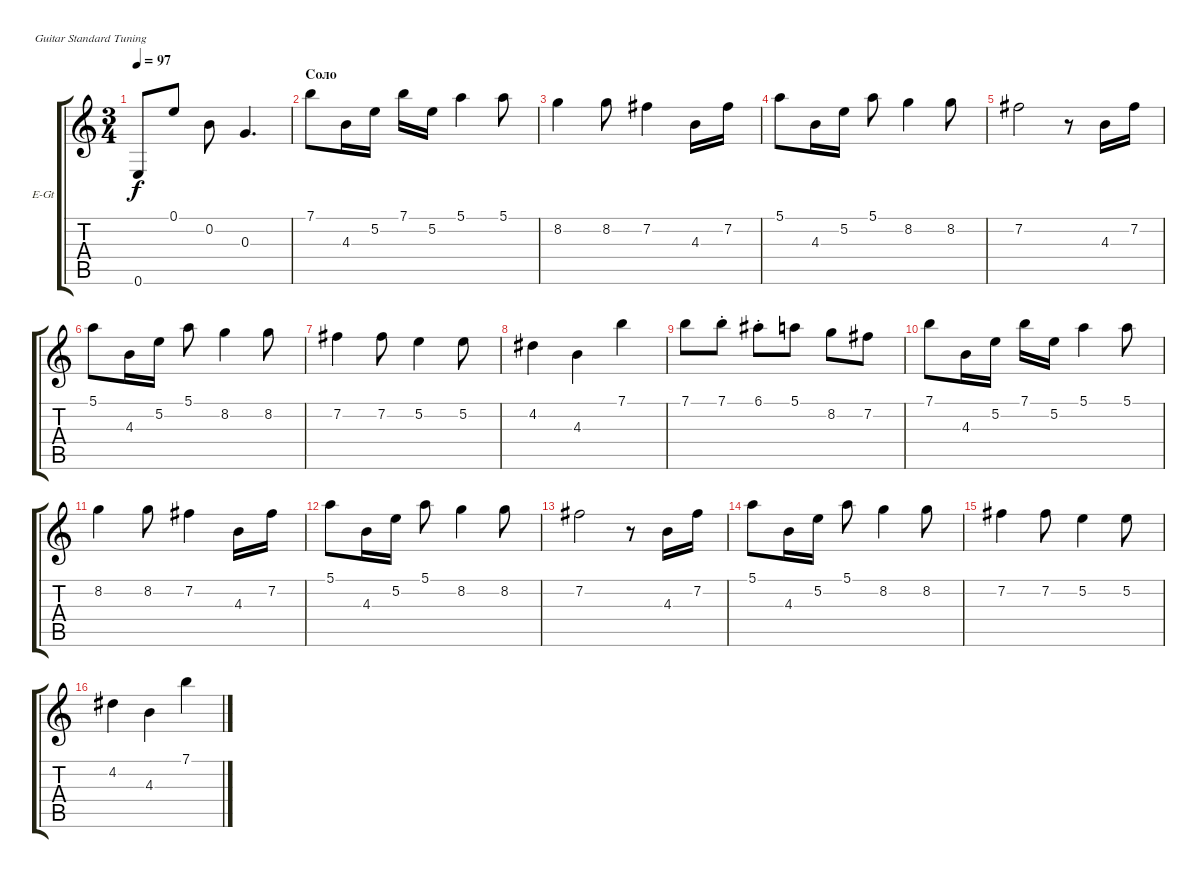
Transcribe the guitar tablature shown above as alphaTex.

\defaultSystemsLayout 4
\bracketExtendMode groupsimilarinstruments
\firstSystemTrackNameOrientation horizontal
\otherSystemsTrackNameOrientation horizontal
\track ("Г. Каспарян" "E-Gt") {instrument electricguitarclean}
\staff {score tabs}
\tuning (E4 B3 G3 D3 A2 E2)
\ts (3 4)
\tempo 97
\clef g2
\ks c
0.6.8{dy f} 0.1.8 0.2.8 0.3.4{d} |
\section ("" "Соло")
7.1.8 4.3.16 5.2.16 7.1.16 5.2.16 5.1.4 5.1.8 |
8.2.4 8.2.8 7.2.4 4.3.16 7.2.16 |
5.1.8 4.3.16 5.2.16 5.1.8 8.2.4 8.2.8 |
7.2.2 r.8 4.3.16 7.2.16 |
5.1.8 4.3.16 5.2.16 5.1.8 8.2.4 8.2.8 |
7.2.4 7.2.8 5.2.4 5.2.8 |
4.2.4 4.3.4 7.1.4 |
7.1.8 7.1{st}.8 6.1{st}.8 5.1.8 8.2.8 7.2.8 |
7.1.8 4.3.16 5.2.16 7.1.16 5.2.16 5.1.4 5.1.8 |
8.2.4 8.2.8 7.2.4 4.3.16 7.2.16 |
5.1.8 4.3.16 5.2.16 5.1.8 8.2.4 8.2.8 |
7.2.2 r.8 4.3.16 7.2.16 |
5.1.8 4.3.16 5.2.16 5.1.8 8.2.4 8.2.8 |
7.2.4 7.2.8 5.2.4 5.2.8 |
4.2.4 4.3.4 7.1.4
